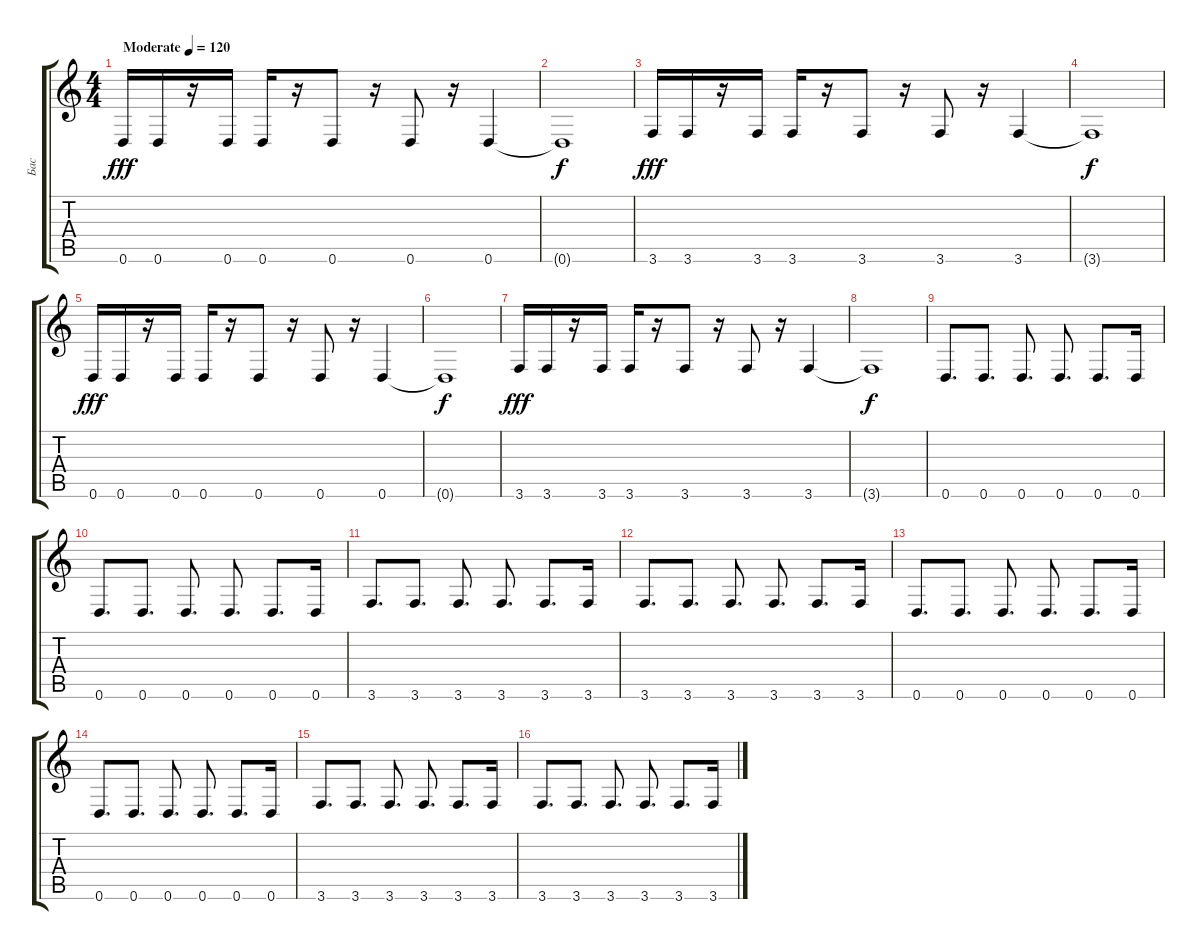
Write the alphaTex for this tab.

\track ("Бас" "Бас") {instrument electricbassfinger}
\staff {score tabs}
\tuning (E4 B3 G3 D3 A2 D2) {hide}
\ts (4 4)
\tempo (120 "Moderate")
\clef g2
\ks c
0.6.16{dy fff instrument electricbassfinger} 0.6.16 r.16 0.6.16 0.6.16 r.16 0.6.8 r.16 0.6.8 r.16 0.6.4 |
0.6{t}.1{dy f} |
3.6.16{dy fff} 3.6.16 r.16 3.6.16 3.6.16 r.16 3.6.8 r.16 3.6.8 r.16 3.6.4 |
3.6{t}.1{dy f} |
0.6.16{dy fff} 0.6.16 r.16 0.6.16 0.6.16 r.16 0.6.8 r.16 0.6.8 r.16 0.6.4 |
0.6{t}.1{dy f} |
3.6.16{dy fff} 3.6.16 r.16 3.6.16 3.6.16 r.16 3.6.8 r.16 3.6.8 r.16 3.6.4 |
3.6{t}.1{dy f} |
0.6.8{d} 0.6.8{d} 0.6.8{d} 0.6.8{d} 0.6.8{d} 0.6.16 |
0.6.8{d} 0.6.8{d} 0.6.8{d} 0.6.8{d} 0.6.8{d} 0.6.16 |
3.6.8{d} 3.6.8{d} 3.6.8{d} 3.6.8{d} 3.6.8{d} 3.6.16 |
3.6.8{d} 3.6.8{d} 3.6.8{d} 3.6.8{d} 3.6.8{d} 3.6.16 |
0.6.8{d} 0.6.8{d} 0.6.8{d} 0.6.8{d} 0.6.8{d} 0.6.16 |
0.6.8{d} 0.6.8{d} 0.6.8{d} 0.6.8{d} 0.6.8{d} 0.6.16 |
3.6.8{d} 3.6.8{d} 3.6.8{d} 3.6.8{d} 3.6.8{d} 3.6.16 |
3.6.8{d} 3.6.8{d} 3.6.8{d} 3.6.8{d} 3.6.8{d} 3.6.16
